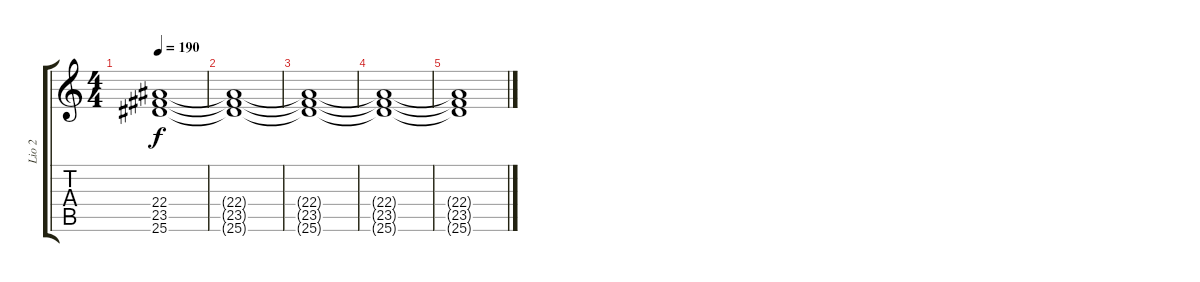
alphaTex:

\track ("Lio 2" "Lio 2") {instrument stringensemble1}
\staff {score tabs}
\tuning (D4 A3 F3 C3 G2 D2) {hide}
\ts (4 4)
\tempo 190
\clef g2
\ks c
(22.4{t} 23.5{t} 25.6{t}).1{dy f} |
(22.4{t} 23.5{t} 25.6{t}).1 |
(22.4{t} 23.5{t} 25.6{t}).1 |
(22.4{t} 23.5{t} 25.6{t}).1 |
(22.4{t} 23.5{t} 25.6{t}).1
